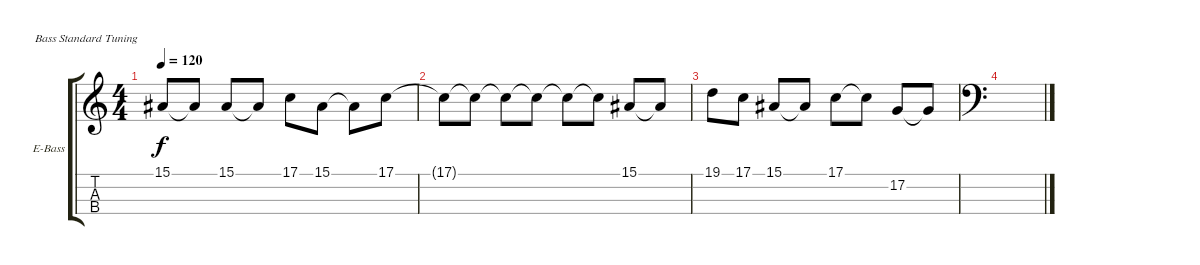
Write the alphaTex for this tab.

\defaultSystemsLayout 4
\bracketExtendMode groupsimilarinstruments
\firstSystemTrackNameOrientation horizontal
\otherSystemsTrackNameOrientation horizontal
\track ("Electric Bass" "E-Bass") {instrument electricbassfinger}
\staff {score tabs}
\tuning (G2 D2 A1 E1)
\ts (4 4)
\tempo 120
\clef g2
\ks c
15.1.8{dy f} 15.1{t}.8 15.1.8 15.1{t}.8 17.1.8 15.1.8 15.1{t}.8 17.1.8 |
17.1{t}.8 17.1{t}.8 17.1{t}.8 17.1{t}.8 17.1{t}.8 17.1{t}.8 15.1.8 15.1{t}.8 |
19.1.8 17.1.8 15.1.8 15.1{t}.8 17.1.8 17.1{t}.8 17.2.8 17.2{t}.8 |
\clef f4
